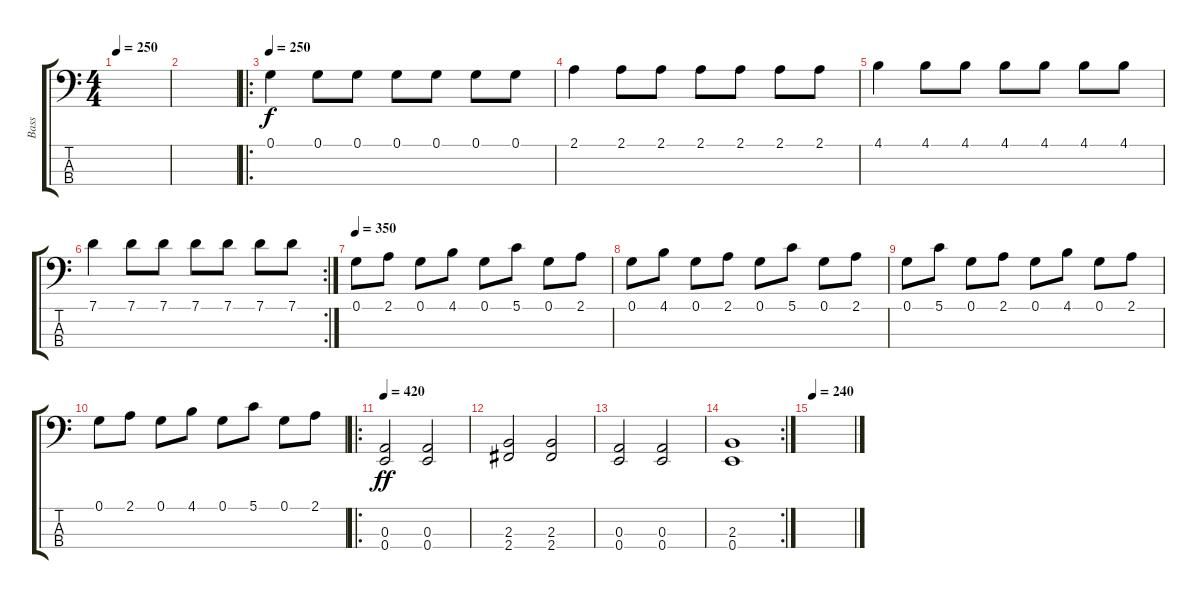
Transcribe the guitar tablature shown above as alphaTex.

\track ("Bass" "Bass") {instrument electricbasspick}
\staff {score tabs}
\tuning (G2 D2 A1 E1) {hide}
\ts (4 4)
\tempo 250
\clef f4
\ks c
|
|
\ro
\tempo 250
0.1.4{dy f} 0.1.8 0.1.8 0.1.8 0.1.8 0.1.8 0.1.8 |
2.1.4 2.1.8 2.1.8 2.1.8 2.1.8 2.1.8 2.1.8 |
4.1.4 4.1.8 4.1.8 4.1.8 4.1.8 4.1.8 4.1.8 |
\rc 2
7.1.4 7.1.8 7.1.8 7.1.8 7.1.8 7.1.8 7.1.8 |
\tempo 350
0.1.8 2.1.8 0.1.8 4.1.8 0.1.8 5.1.8 0.1.8 2.1.8 |
0.1.8 4.1.8 0.1.8 2.1.8 0.1.8 5.1.8 0.1.8 2.1.8 |
0.1.8 5.1.8 0.1.8 2.1.8 0.1.8 4.1.8 0.1.8 2.1.8 |
0.1.8 2.1.8 0.1.8 4.1.8 0.1.8 5.1.8 0.1.8 2.1.8 |
\ro
\tempo 420
(0.3 0.4).2{dy ff} (0.3 0.4).2 |
(2.3 2.4).2 (2.3 2.4).2 |
(0.3 0.4).2 (0.3 0.4).2 |
\rc 2
(2.3 0.4).1 |
\tempo 240
